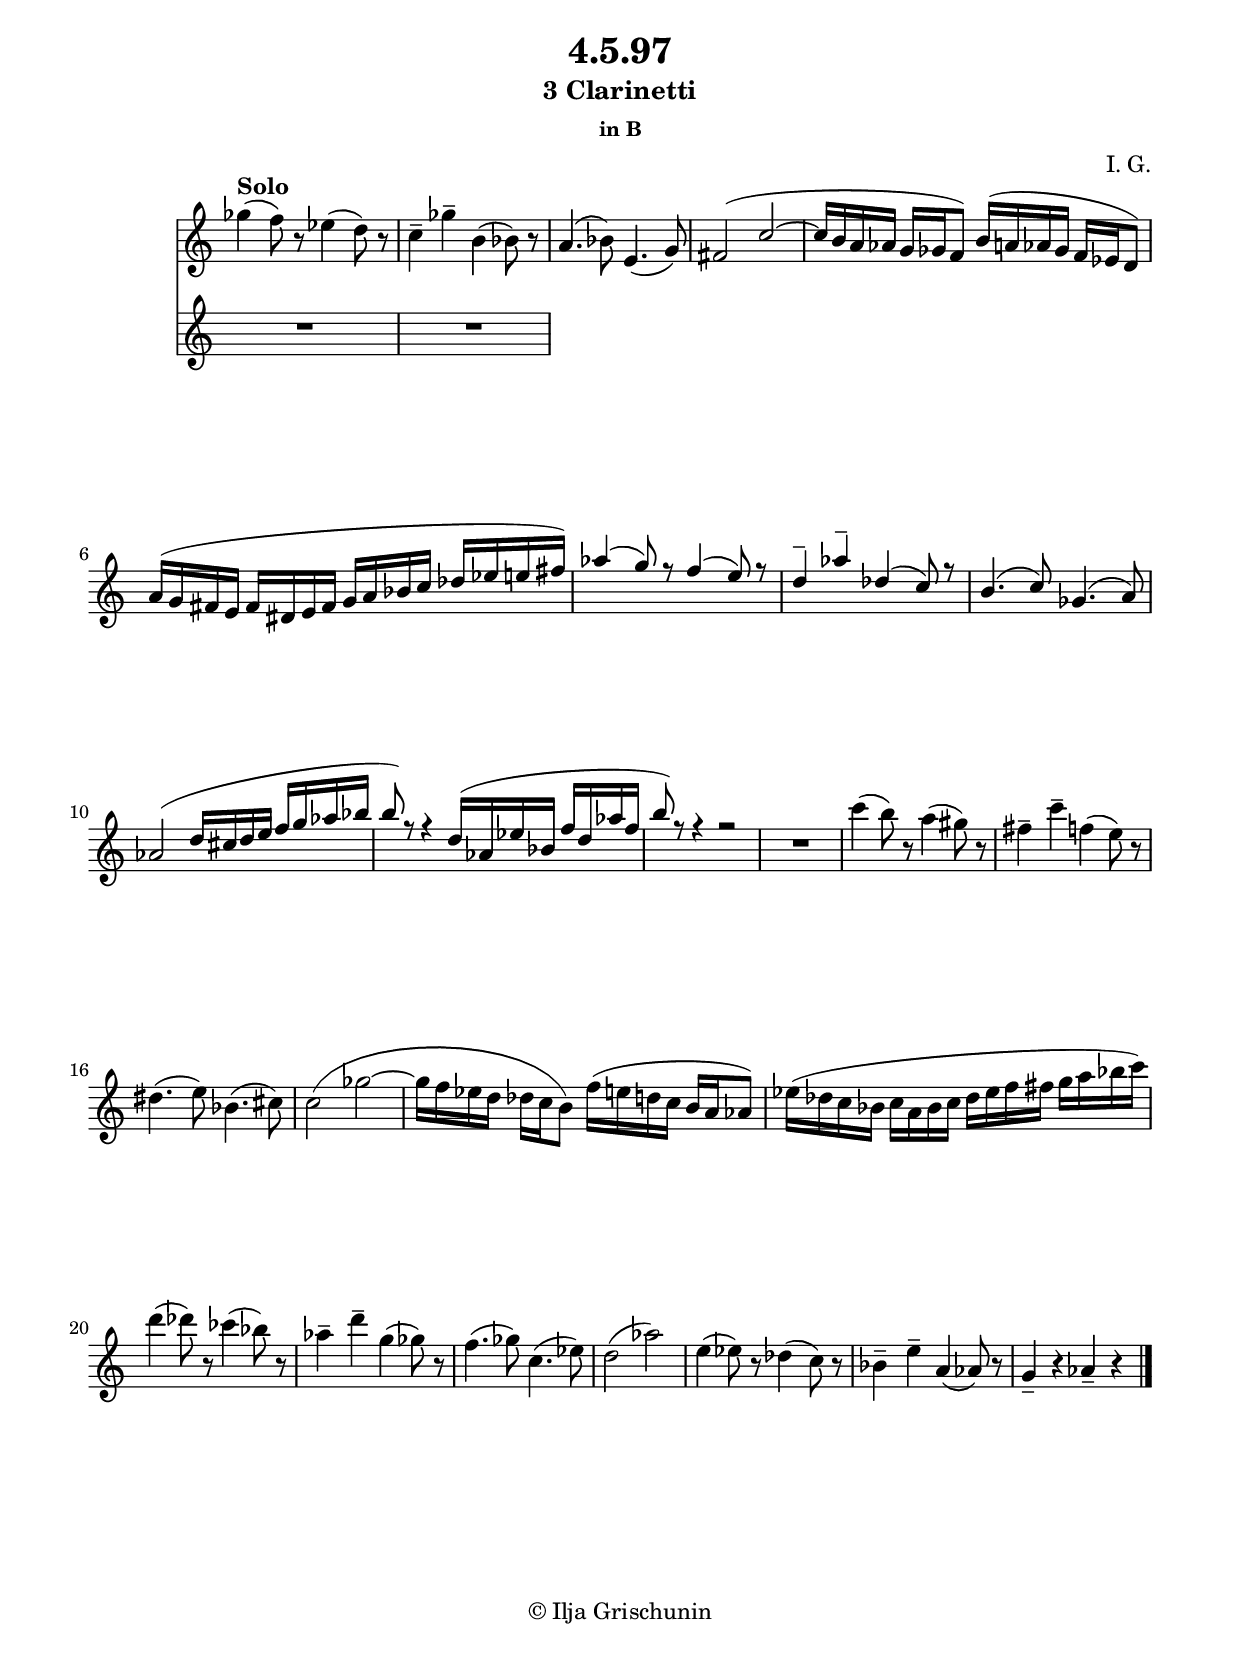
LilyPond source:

\version "2.19.15"
%\version "2.18.0"

\language "deutsch"

\header {
  title = "4.5.97"
  %meter = "Rubato"
  subtitle = "3 Clarinetti"
  subsubtitle = "in B"
  composer = "I. G."
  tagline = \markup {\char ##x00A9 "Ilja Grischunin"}
}

\paper {
  #(set-paper-size "a4")
  top-system-spacing.basic-distance = #25
  top-markup-spacing.basic-distance = #10
  markup-system-spacing.basic-distance = #15
  system-system-spacing.basic-distance = #25
  last-bottom-spacing.basic-distance = #25
  left-margin = 15
  right-margin = 15
  %two-sided = ##t
  %inner-margin = 25
  %outer-margin = 15
}

\layout {
  \context {
    \Score
    %\remove "Bar_number_engraver"
  }
}

\version "2.19.15"
%\version "2.18.0"

\language "deutsch"

clarinetEinsMusic = \relative {
  \clef treble
  \omit Staff.TimeSignature
  \compressFullBarRests
  \override MultiMeasureRest.expand-limit = #2
  ges''4( f8) r es4( d8) r c4-- ges'-- h,( b8) r a4.( b8) e,4.( g8)
  fis2( c'~ c16 h a as g ges f8) h16( a as ges f es d8)
  a'16( g fis e fis dis e fis g a b c des es e fis)
  as4( g8) r f4( e8) r d4-- as'-- des,( c8) r h4.( c8) ges4.( a8)
  as2( d16 cis d e f g as b h8) r r4 d,16( as es' b f' d as' f h8) r r4 r2 R1
  c4( h8) r a4( gis8) r fis4-- c'-- f,( e8) r dis4.( e8) b4.( cis8)
  c2( ges'~ ges16 f es d des c h8) f'16( e d c h a as8)
  es'16( des c b c a b c des es f fis g a b c) d4( des8) r ces4( b8) r
  as4-- d-- g,( ges8) r f4.( ges8) c,4.( es8) d2( as') e4( es8) r des4( c8) r
  b4-- e-- a,( as8) r g4-- r as-- r
  \bar "|."
}

\version "2.19.15"
%\version "2.18.0"

\language "deutsch"

clarinetZweiMusic = \relative {
  \clef treble
  \override Staff.TimeSignature.stencil = ##f
  \compressFullBarRests
  \override MultiMeasureRest.expand-limit = #2
  R1*4
}

\version "2.19.15"
%\version "2.18.0"

\language "deutsch"

clarinetDreiMusic = \relative {
  \clef treble
  \override Staff.TimeSignature.stencil = ##f
  \compressFullBarRests
  \override MultiMeasureRest.expand-limit = #2
  R1*2
}


oneTwoComb = {
  \partcombine
  \clarinetEinsMusic
  \clarinetZweiMusic
}

\score {
  <<
    \new Staff {
      \partcombine
      \clarinetEinsMusic
      \clarinetZweiMusic
    }
    \new Staff {
      \clarinetDreiMusic
    }
  >>
}